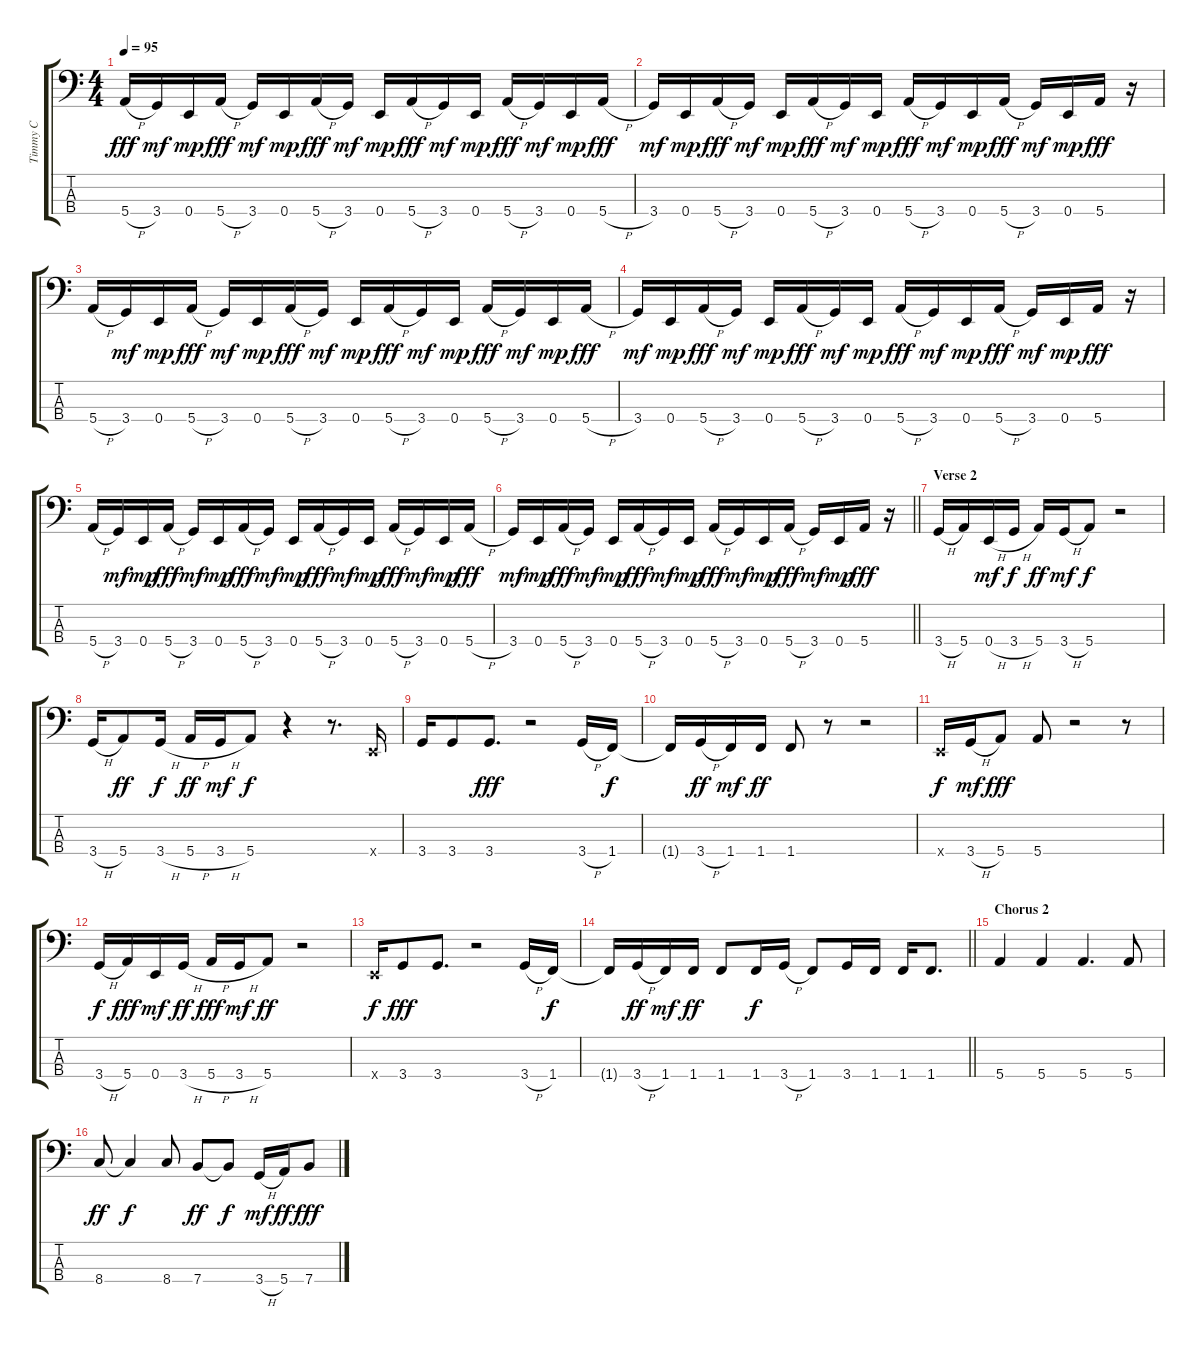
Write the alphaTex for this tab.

\track ("Timmy C" "Timmy C") {instrument electricbassfinger}
\staff {score tabs}
\tuning (G2 D2 A1 E1) {hide}
\ts (4 4)
\tempo 95
\clef f4
\ks c
5.4{h}.16{dy fff} 3.4.16{dy mf} 0.4.16{dy mp} 5.4{h}.16{dy fff} 3.4.16{dy mf} 0.4.16{dy mp} 5.4{h}.16{dy fff} 3.4.16{dy mf} 0.4.16{dy mp} 5.4{h}.16{dy fff} 3.4.16{dy mf} 0.4.16{dy mp} 5.4{h}.16{dy fff} 3.4.16{dy mf} 0.4.16{dy mp} 5.4{h}.16{dy fff} |
3.4.16{dy mf} 0.4.16{dy mp} 5.4{h}.16{dy fff} 3.4.16{dy mf} 0.4.16{dy mp} 5.4{h}.16{dy fff} 3.4.16{dy mf} 0.4.16{dy mp} 5.4{h}.16{dy fff} 3.4.16{dy mf} 0.4.16{dy mp} 5.4{h}.16{dy fff} 3.4.16{dy mf} 0.4.16{dy mp} 5.4.16{dy fff} r.16 |
5.4{h}.16 3.4.16{dy mf} 0.4.16{dy mp} 5.4{h}.16{dy fff} 3.4.16{dy mf} 0.4.16{dy mp} 5.4{h}.16{dy fff} 3.4.16{dy mf} 0.4.16{dy mp} 5.4{h}.16{dy fff} 3.4.16{dy mf} 0.4.16{dy mp} 5.4{h}.16{dy fff} 3.4.16{dy mf} 0.4.16{dy mp} 5.4{h}.16{dy fff} |
3.4.16{dy mf} 0.4.16{dy mp} 5.4{h}.16{dy fff} 3.4.16{dy mf} 0.4.16{dy mp} 5.4{h}.16{dy fff} 3.4.16{dy mf} 0.4.16{dy mp} 5.4{h}.16{dy fff} 3.4.16{dy mf} 0.4.16{dy mp} 5.4{h}.16{dy fff} 3.4.16{dy mf} 0.4.16{dy mp} 5.4.16{dy fff} r.16 |
5.4{h}.16 3.4.16{dy mf} 0.4.16{dy mp} 5.4{h}.16{dy fff} 3.4.16{dy mf} 0.4.16{dy mp} 5.4{h}.16{dy fff} 3.4.16{dy mf} 0.4.16{dy mp} 5.4{h}.16{dy fff} 3.4.16{dy mf} 0.4.16{dy mp} 5.4{h}.16{dy fff} 3.4.16{dy mf} 0.4.16{dy mp} 5.4{h}.16{dy fff} |
\barLineRight lightlight
3.4.16{dy mf} 0.4.16{dy mp} 5.4{h}.16{dy fff} 3.4.16{dy mf} 0.4.16{dy mp} 5.4{h}.16{dy fff} 3.4.16{dy mf} 0.4.16{dy mp} 5.4{h}.16{dy fff} 3.4.16{dy mf} 0.4.16{dy mp} 5.4{h}.16{dy fff} 3.4.16{dy mf} 0.4.16{dy mp} 5.4.16{dy fff} r.16 |
\section ("" "Verse 2")
3.4{h}.16 5.4.16 0.4{h}.16{dy mf} 3.4{h}.16{dy f} 5.4.16{dy ff} 3.4{h}.16{dy mf} 5.4.8{dy f} r.2 |
3.4{h}.16 5.4.8{dy ff} 3.4{h}.16{dy f} 5.4{h}.16{dy ff} 3.4{h}.16{dy mf} 5.4.8{dy f} r.4 r.8{d} 0.4{x}.16 |
3.4.16 3.4.8 3.4.8{d dy fff} r.2 3.4{h}.16 1.4.16{dy f} |
1.4{t}.16 3.4{h}.16{dy ff} 1.4.16{dy mf} 1.4.16{dy ff} 1.4.8 r.8 r.2 |
0.4{x}.16{dy f} 3.4{h}.16{dy mf} 5.4.8{dy fff} 5.4.8 r.2 r.8 |
3.4{h}.16{dy f} 5.4.16{dy fff} 0.4.16{dy mf} 3.4{h}.16{dy ff} 5.4{h}.16{dy fff} 3.4{h}.16{dy mf} 5.4.8{dy ff} r.2 |
0.4{x}.16{dy f} 3.4.8{dy fff} 3.4.8{d} r.2 3.4{h}.16 1.4.16{dy f} |
\barLineRight lightlight
1.4{t}.16 3.4{h}.16{dy ff} 1.4.16{dy mf} 1.4.16{dy ff} 1.4.8 1.4.16{dy f} 3.4{h}.16 1.4.8 3.4.16 1.4.16 1.4.16 1.4.8{d} |
\section ("" "Chorus 2")
5.4.4 5.4.4 5.4.4{d} 5.4.8 |
8.4.8{dy ff} 8.4{t}.4{dy f} 8.4.8 7.4.8{dy ff} 7.4{t}.8{dy f} 3.4{h}.16{dy mf} 5.4.16{dy ff} 7.4.8{dy fff}
